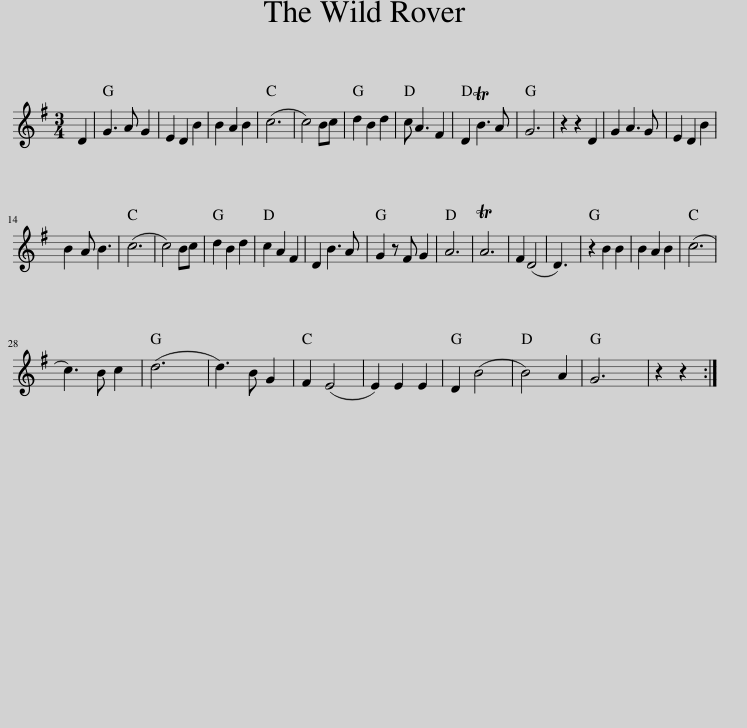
X:1
L:1/8
M:3/4
I:linebreak $
K:G
V:1 treble
V:1
 D2 | G3 A G2 | E2 D2 B2 | B2 A2 B2 | (c6 | %5
 c4) Bc | d2 B2 d2 | c A3 F2 | D2 TB3 A | G6 | %10
 z2 z2 D2 | G2 A3 G | E2 D2 B2 |$ B2 A B3 | (c6 | %15
 c4) Bc | d2 B2 d2 | c2 A2 F2 | D2 B3 A | G2 z F G2 | %20
 A6 | TA6 | F2 (D4 | D3) | z2 B2 B2 | %25
 B2 A2 B2 | (c6 |$ c3) B c2 | (d6 | d3) B G2 | %30
 F2 (E4 | E2) E2 E2 | D2 (B4 | B4) A2 | G6 | %35
 z2 z2 :| %36
